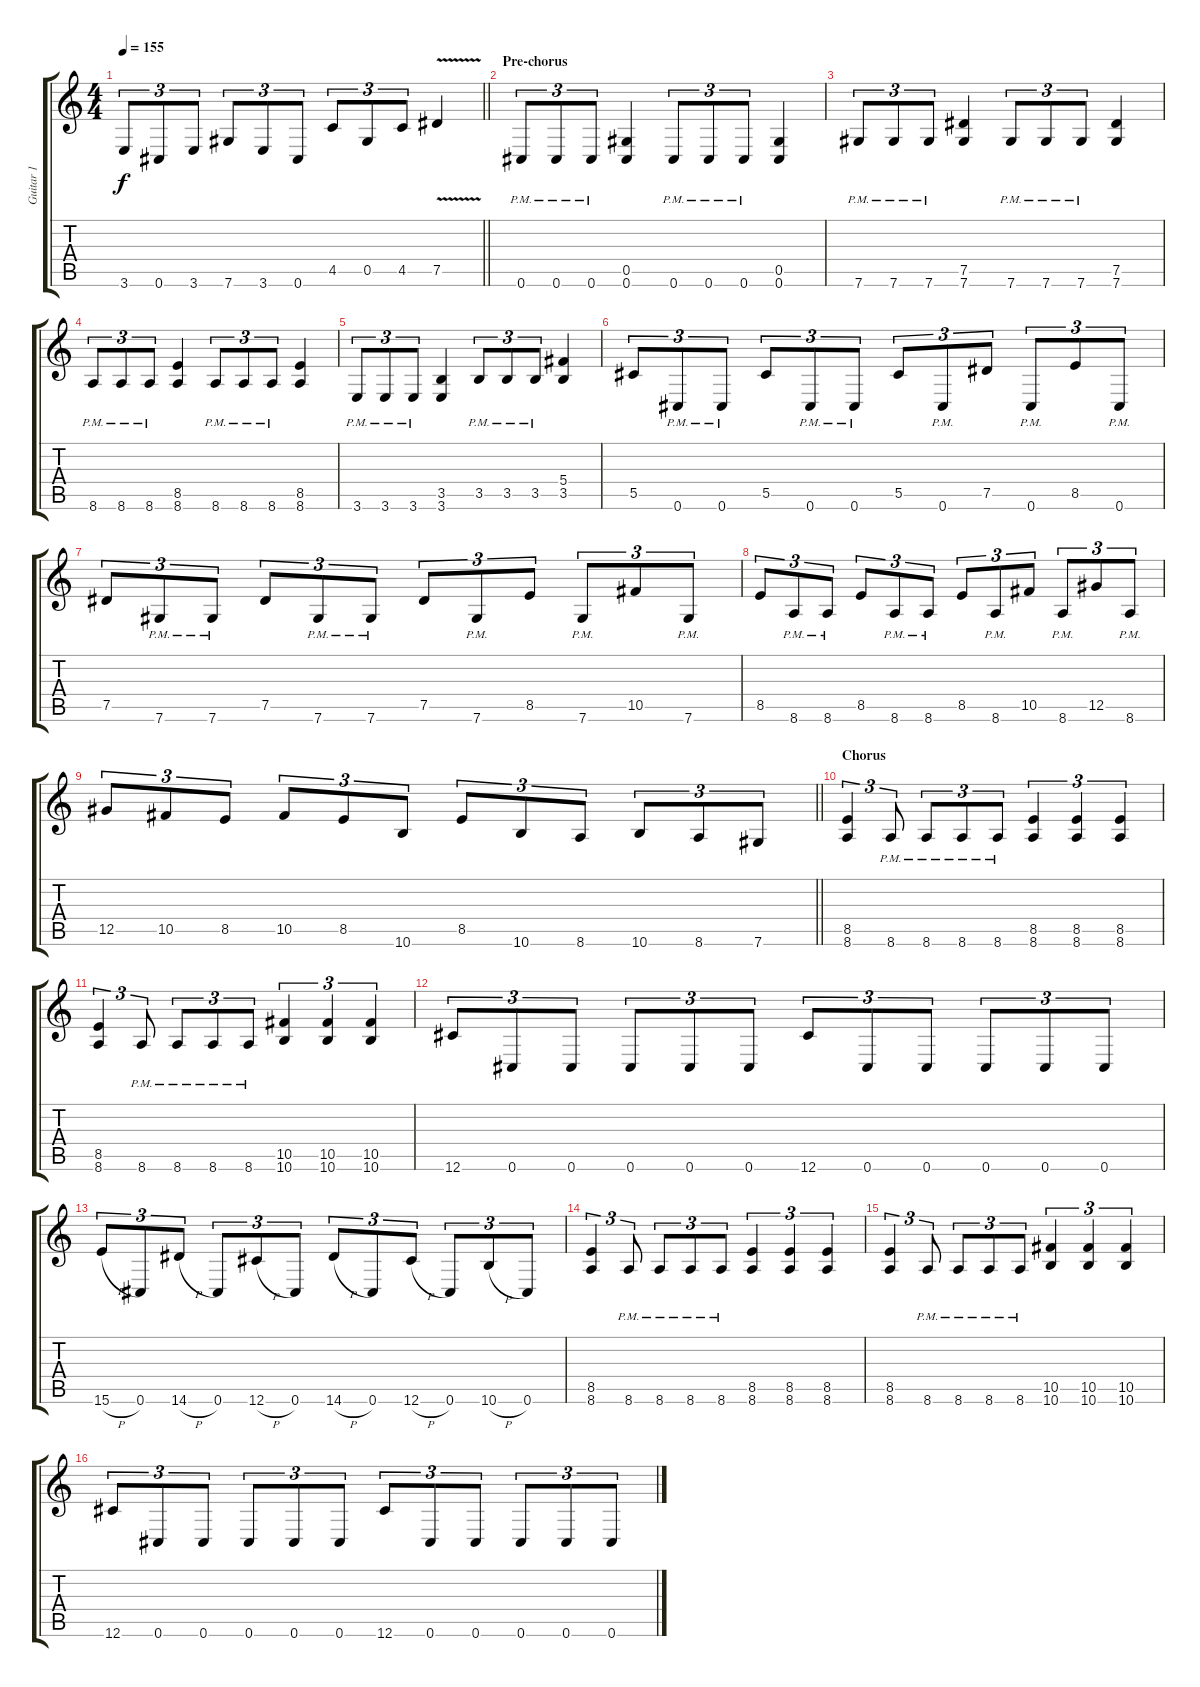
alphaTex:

\track ("Guitar 1" "Guitar 1") {instrument distortionguitar}
\staff {score tabs}
\tuning (Eb4 Bb3 Gb3 Db3 Ab2 Db2) {hide}
\ts (4 4)
\tempo 155
\clef g2
\barLineRight lightlight
\ks c
3.6.8{tu (3 2) dy f} 0.6.8{tu (3 2)} 3.6.8{tu (3 2)} 7.6.8{tu (3 2)} 3.6.8{tu (3 2)} 0.6.8{tu (3 2)} 4.5.8{tu (3 2)} 0.5.8{tu (3 2)} 4.5.8{tu (3 2)} 7.5{v}.4 |
\section ("" "Pre-chorus")
0.6{pm}.8{tu (3 2)} 0.6{pm}.8{tu (3 2)} 0.6{pm}.8{tu (3 2)} (0.5 0.6).4 0.6{pm}.8{tu (3 2)} 0.6{pm}.8{tu (3 2)} 0.6{pm}.8{tu (3 2)} (0.5 0.6).4 |
7.6{pm}.8{tu (3 2)} 7.6{pm}.8{tu (3 2)} 7.6{pm}.8{tu (3 2)} (7.5 7.6).4 7.6{pm}.8{tu (3 2)} 7.6{pm}.8{tu (3 2)} 7.6{pm}.8{tu (3 2)} (7.5 7.6).4 |
8.6{pm}.8{tu (3 2)} 8.6{pm}.8{tu (3 2)} 8.6{pm}.8{tu (3 2)} (8.5 8.6).4 8.6{pm}.8{tu (3 2)} 8.6{pm}.8{tu (3 2)} 8.6{pm}.8{tu (3 2)} (8.5 8.6).4 |
3.6{pm}.8{tu (3 2)} 3.6{pm}.8{tu (3 2)} 3.6{pm}.8{tu (3 2)} (3.5 3.6).4 3.5{pm}.8{tu (3 2)} 3.5{pm}.8{tu (3 2)} 3.5{pm}.8{tu (3 2)} (5.4 3.5).4 |
5.5.8{tu (3 2)} 0.6{pm}.8{tu (3 2)} 0.6{pm}.8{tu (3 2)} 5.5.8{tu (3 2)} 0.6{pm}.8{tu (3 2)} 0.6{pm}.8{tu (3 2)} 5.5.8{tu (3 2)} 0.6{pm}.8{tu (3 2)} 7.5.8{tu (3 2)} 0.6{pm}.8{tu (3 2)} 8.5.8{tu (3 2)} 0.6{pm}.8{tu (3 2)} |
7.5.8{tu (3 2)} 7.6{pm}.8{tu (3 2)} 7.6{pm}.8{tu (3 2)} 7.5.8{tu (3 2)} 7.6{pm}.8{tu (3 2)} 7.6{pm}.8{tu (3 2)} 7.5.8{tu (3 2)} 7.6{pm}.8{tu (3 2)} 8.5.8{tu (3 2)} 7.6{pm}.8{tu (3 2)} 10.5.8{tu (3 2)} 7.6{pm}.8{tu (3 2)} |
8.5.8{tu (3 2)} 8.6{pm}.8{tu (3 2)} 8.6{pm}.8{tu (3 2)} 8.5.8{tu (3 2)} 8.6{pm}.8{tu (3 2)} 8.6{pm}.8{tu (3 2)} 8.5.8{tu (3 2)} 8.6{pm}.8{tu (3 2)} 10.5.8{tu (3 2)} 8.6{pm}.8{tu (3 2)} 12.5.8{tu (3 2)} 8.6{pm}.8{tu (3 2)} |
\barLineRight lightlight
12.5.8{tu (3 2)} 10.5.8{tu (3 2)} 8.5.8{tu (3 2)} 10.5.8{tu (3 2)} 8.5.8{tu (3 2)} 10.6.8{tu (3 2)} 8.5.8{tu (3 2)} 10.6.8{tu (3 2)} 8.6.8{tu (3 2)} 10.6.8{tu (3 2)} 8.6.8{tu (3 2)} 7.6.8{tu (3 2)} |
\section ("" "Chorus")
(8.5 8.6).4{tu (3 2)} 8.6{pm}.8{tu (3 2)} 8.6{pm}.8{tu (3 2)} 8.6{pm}.8{tu (3 2)} 8.6{pm}.8{tu (3 2)} (8.5 8.6).4{tu (3 2)} (8.5 8.6).4{tu (3 2)} (8.5 8.6).4{tu (3 2)} |
(8.5 8.6).4{tu (3 2)} 8.6{pm}.8{tu (3 2)} 8.6{pm}.8{tu (3 2)} 8.6{pm}.8{tu (3 2)} 8.6{pm}.8{tu (3 2)} (10.5 10.6).4{tu (3 2)} (10.5 10.6).4{tu (3 2)} (10.5 10.6).4{tu (3 2)} |
12.6.8{tu (3 2)} 0.6.8{tu (3 2)} 0.6.8{tu (3 2)} 0.6.8{tu (3 2)} 0.6.8{tu (3 2)} 0.6.8{tu (3 2)} 12.6.8{tu (3 2)} 0.6.8{tu (3 2)} 0.6.8{tu (3 2)} 0.6.8{tu (3 2)} 0.6.8{tu (3 2)} 0.6.8{tu (3 2)} |
15.6{h}.8{tu (3 2)} 0.6.8{tu (3 2)} 14.6{h}.8{tu (3 2)} 0.6.8{tu (3 2)} 12.6{h}.8{tu (3 2)} 0.6.8{tu (3 2)} 14.6{h}.8{tu (3 2)} 0.6.8{tu (3 2)} 12.6{h}.8{tu (3 2)} 0.6.8{tu (3 2)} 10.6{h}.8{tu (3 2)} 0.6.8{tu (3 2)} |
(8.5 8.6).4{tu (3 2)} 8.6{pm}.8{tu (3 2)} 8.6{pm}.8{tu (3 2)} 8.6{pm}.8{tu (3 2)} 8.6{pm}.8{tu (3 2)} (8.5 8.6).4{tu (3 2)} (8.5 8.6).4{tu (3 2)} (8.5 8.6).4{tu (3 2)} |
(8.5 8.6).4{tu (3 2)} 8.6{pm}.8{tu (3 2)} 8.6{pm}.8{tu (3 2)} 8.6{pm}.8{tu (3 2)} 8.6{pm}.8{tu (3 2)} (10.5 10.6).4{tu (3 2)} (10.5 10.6).4{tu (3 2)} (10.5 10.6).4{tu (3 2)} |
12.6.8{tu (3 2)} 0.6.8{tu (3 2)} 0.6.8{tu (3 2)} 0.6.8{tu (3 2)} 0.6.8{tu (3 2)} 0.6.8{tu (3 2)} 12.6.8{tu (3 2)} 0.6.8{tu (3 2)} 0.6.8{tu (3 2)} 0.6.8{tu (3 2)} 0.6.8{tu (3 2)} 0.6.8{tu (3 2)}
